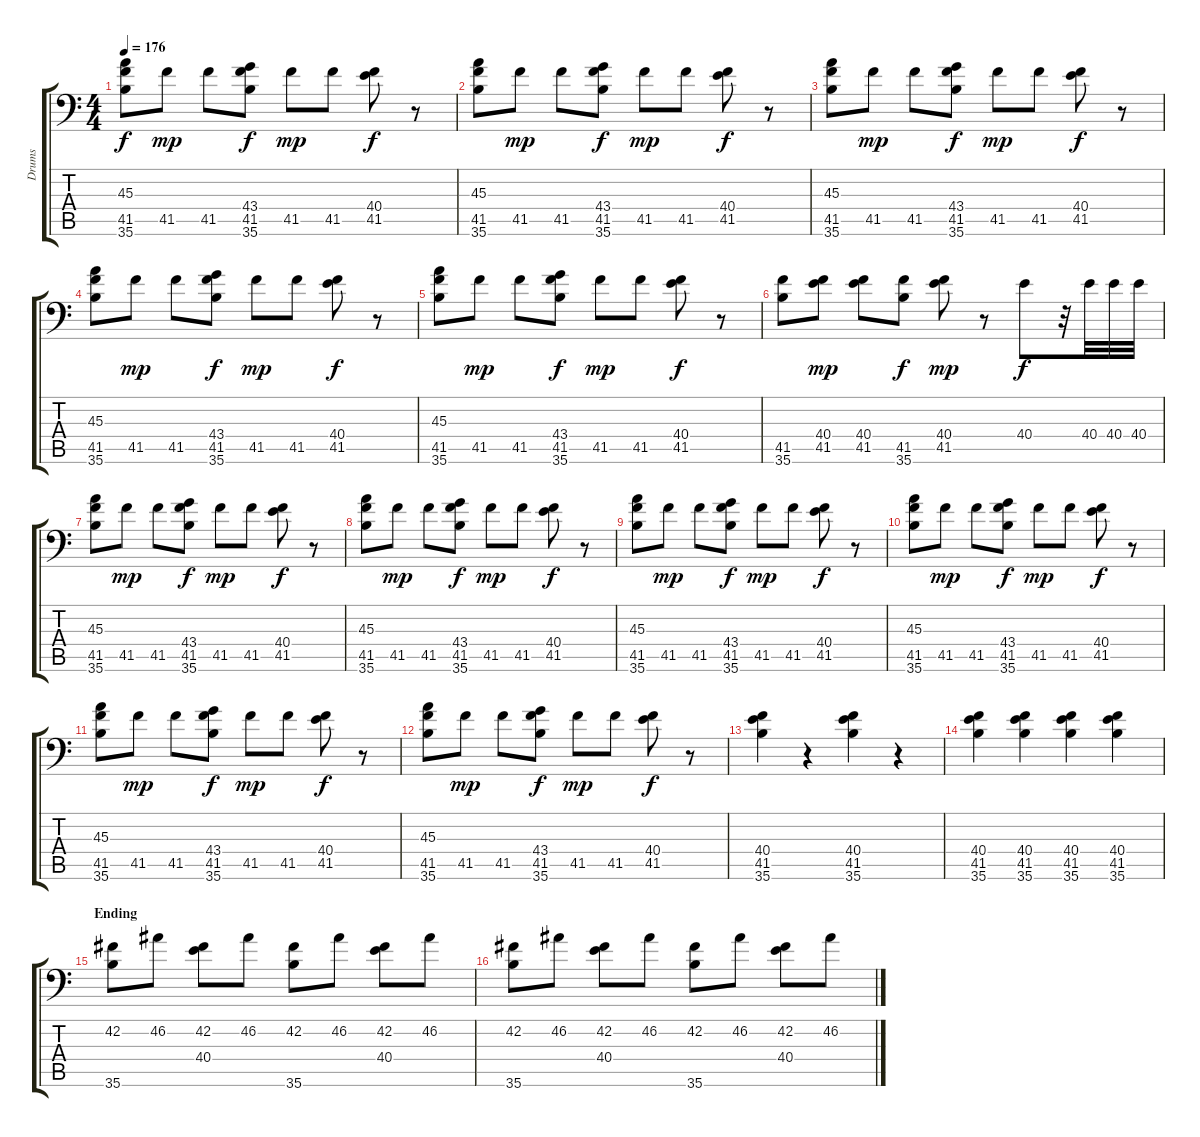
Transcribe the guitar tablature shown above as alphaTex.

\track ("Drums" "Drums") {instrument acousticgrandpiano}
\staff {score tabs}
\tuning (C-1 C-1 C-1 C-1 C-1 C-1) {hide}
\ts (4 4)
\tempo 176
\clef f4
\ks c
(45.3 41.5 35.6).8{dy f} 41.5.8{dy mp} 41.5.8 (43.4 41.5 35.6).8{dy f} 41.5.8{dy mp} 41.5.8 (40.4 41.5).8{dy f} r.8 |
(45.3 41.5 35.6).8 41.5.8{dy mp} 41.5.8 (43.4 41.5 35.6).8{dy f} 41.5.8{dy mp} 41.5.8 (40.4 41.5).8{dy f} r.8 |
(45.3 41.5 35.6).8 41.5.8{dy mp} 41.5.8 (43.4 41.5 35.6).8{dy f} 41.5.8{dy mp} 41.5.8 (40.4 41.5).8{dy f} r.8 |
(45.3 41.5 35.6).8 41.5.8{dy mp} 41.5.8 (43.4 41.5 35.6).8{dy f} 41.5.8{dy mp} 41.5.8 (40.4 41.5).8{dy f} r.8 |
(45.3 41.5 35.6).8 41.5.8{dy mp} 41.5.8 (43.4 41.5 35.6).8{dy f} 41.5.8{dy mp} 41.5.8 (40.4 41.5).8{dy f} r.8 |
(41.5 35.6).8 (40.4 41.5).8{dy mp} (40.4 41.5).8 (41.5 35.6).8{dy f} (40.4 41.5).8{dy mp} r.8 40.4.8{dy f} r.32 40.4.32 40.4.32 40.4.32 |
(45.3 41.5 35.6).8 41.5.8{dy mp} 41.5.8 (43.4 41.5 35.6).8{dy f} 41.5.8{dy mp} 41.5.8 (40.4 41.5).8{dy f} r.8 |
(45.3 41.5 35.6).8 41.5.8{dy mp} 41.5.8 (43.4 41.5 35.6).8{dy f} 41.5.8{dy mp} 41.5.8 (40.4 41.5).8{dy f} r.8 |
(45.3 41.5 35.6).8 41.5.8{dy mp} 41.5.8 (43.4 41.5 35.6).8{dy f} 41.5.8{dy mp} 41.5.8 (40.4 41.5).8{dy f} r.8 |
(45.3 41.5 35.6).8 41.5.8{dy mp} 41.5.8 (43.4 41.5 35.6).8{dy f} 41.5.8{dy mp} 41.5.8 (40.4 41.5).8{dy f} r.8 |
(45.3 41.5 35.6).8 41.5.8{dy mp} 41.5.8 (43.4 41.5 35.6).8{dy f} 41.5.8{dy mp} 41.5.8 (40.4 41.5).8{dy f} r.8 |
(45.3 41.5 35.6).8 41.5.8{dy mp} 41.5.8 (43.4 41.5 35.6).8{dy f} 41.5.8{dy mp} 41.5.8 (40.4 41.5).8{dy f} r.8 |
(40.4 41.5 35.6).4 r.4 (40.4 41.5 35.6).4 r.4 |
(40.4 41.5 35.6).4 (40.4 41.5 35.6).4 (40.4 41.5 35.6).4 (40.4 41.5 35.6).4 |
\section ("" "Ending")
(42.2 35.6).8 46.2.8 (42.2 40.4).8 46.2.8 (42.2 35.6).8 46.2.8 (42.2 40.4).8 46.2.8 |
(42.2 35.6).8 46.2.8 (42.2 40.4).8 46.2.8 (42.2 35.6).8 46.2.8 (42.2 40.4).8 46.2.8
